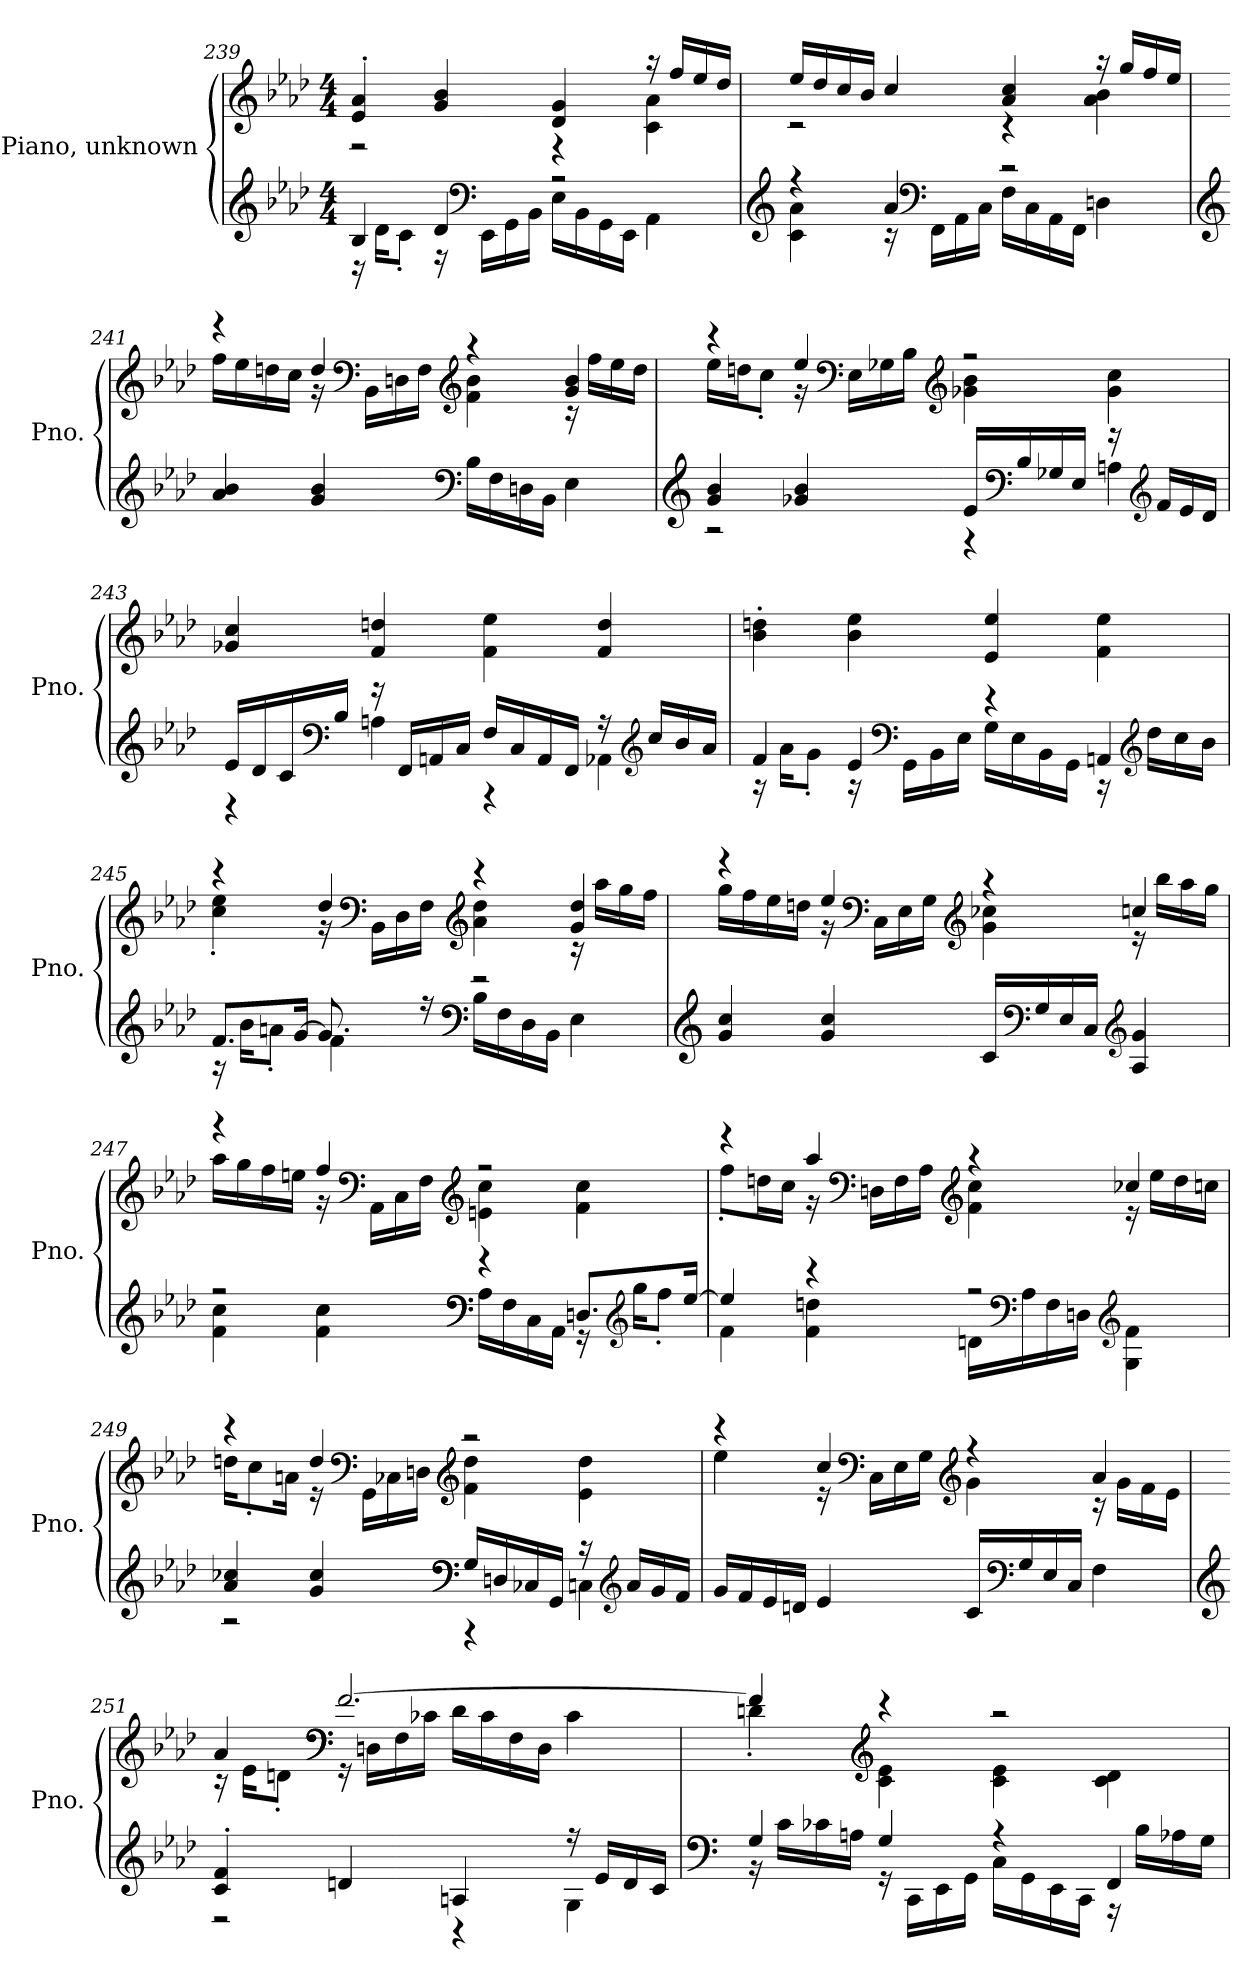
**kern	**kern
*part1	*part1
*staff2	*staff1
*I"Piano, unknown	*
*I'Pno.	*
*clefG2	*clefG2
*k[b-e-a-d-]	*k[b-e-a-d-]
*M4/4	*M4/4
=239	=239
*^	*^
4B-/	16r	4e-/' 4a-/'	2r
.	16d-\KL	.	.
.	8c'\J	.	.
4d-/	16r	4g/ 4b-/	.
*clefF4	*	*	*
.	16EE-\LL	.	.
.	16GG\	.	.
.	16BB-\JJ	.	.
2r	16E-\LL	4d-/ 4g/	4r
.	16BB-\	.	.
.	16GG\	.	.
.	16EE-\JJ	.	.
.	4AA-\	16r	4c\ 4a-\
.	.	16ff/LL	.
.	.	16ee-/	.
.	.	16dd-/JJ	.
!!LO:LB:g=z	!!
=240	=240	=240	=240
*clefG2	*	*	*
4r	4c\ 4a-\	16ee-/LL	2r
.	.	16dd-/	.
.	.	16cc/	.
.	.	16b-/JJ	.
4a-/	16r	4cc/	.
*clefF4	*	*	*
.	16FF\LL	.	.
.	16AA-\	.	.
.	16C\JJ	.	.
2r	16F\LL	4a-/ 4cc/	4r
.	16C\	.	.
.	16AA-\	.	.
.	16FF\JJ	.	.
.	4Dn\	16r	4a-\ 4b-\
.	.	16gg/LL	.
.	.	16ff/	.
.	.	16ee-/JJ	.
*v	*v	*	*
=241	=241	=241
*clefG2	*	*
4a-/ 4b-/	4r	16ff\LL
.	.	16ee-\
.	.	16ddn\
.	.	16cc\JJ
4g/ 4b-/	4dd/	16r
*	*clefF4	*
.	.	16BB-\LL
.	.	16Dn\
.	.	16F\JJ
*clefF4	*clefG2	*
16B-\LL	4r	4f\ 4b-\
16F\	.	.
16Dn\	.	.
16BB-\JJ	.	.
4E-\	4g/ 4b-/	16r
.	.	16ff\LL
.	.	16ee-\
.	.	16dd\JJ
!!LO:LB:g=z	!!
=242	=242	=242
*clefG2	*	*
*^	*	*
4g/ 4b-/	2r	4r	16ee-\LL
.	.	.	16ddn\J
.	.	.	8cc'\J
4g-X/ 4b-/	.	4ee-/	16r
*	*	*clefF4	*
.	.	.	16E-\LL
.	.	.	16G-X\
.	.	.	16B-\JJ
*	*	*clefG2	*
16e-/LL	4r	2r	4g-X\ 4b-\
*clefF4	*	*	*
16B-/	.	.	.
16G-X/	.	.	.
16E-/JJ	.	.	.
16r	4An\	.	4g-\ 4cc\
*clefG2	*	*	*
16f/LL	.	.	.
16e-/	.	.	.
16d-/JJ	.	.	.
*	*	*v	*v
!!LO:LB:g=z
=243	=243	=243
16e-/LL	4r	4g-X/ 4cc/
16d-/	.	.
16c/	.	.
*clefF4	*	*
16B-/JJ	.	.
16r	4An\	4f/ 4ddn/
16FF/LL	.	.
16AAn/	.	.
16C/JJ	.	.
16F/LL	4r	4f\ 4ee-\
16C/	.	.
16AA/	.	.
16FF/JJ	.	.
16r	4AA-X\	4f/ 4dd/
*clefG2	*	*
16cc/LL	.	.
16b-/	.	.
16a-/JJ	.	.
=244	=244	=244
4f/	16r	4b-\' 4ddn\'
.	16a-\KL	.
.	8g'\J	.
4e-/	16r	4b-\ 4ee-\
*clefF4	*	*
.	16GG\LL	.
.	16BB-\	.
.	16E-\JJ	.
4r	16G\LL	4e-/ 4ee-/
.	16E-\	.
.	16BB-\	.
.	16GG\JJ	.
4AAn/	16r	4f\ 4ee-\
*clefG2	*	*
.	16dd-\LL	.
.	16cc\	.
.	16b-\JJ	.
!!LO:LB:g=z
=245	=245	=245
*	*	*^
8.f/L	16r	4r	4cc\' 4ee-\'
.	16b-\KL	.	.
.	8an'\J	.	.
[16g/Jk	.	.	.
8.g/]	4f\	4dd-/	16r
*	*	*clefF4	*
.	.	.	16BB-\LL
.	.	.	16D-\
16r	.	.	16F\JJ
*clefF4	*	*clefG2	*
2r	16B-\LL	4r	4a-\ 4dd-\
.	16F\	.	.
.	16D-\	.	.
.	16BB-\JJ	.	.
.	4E-\	4g/ 4dd-/	16r
.	.	.	16aa-\LL
.	.	.	16gg\
.	.	.	16ff\JJ
*v	*v	*	*
!!LO:LB:g=z	!!
=246	=246	=246
*clefG2	*	*
4g/ 4cc/	4r	16gg\LL
.	.	16ff\
.	.	16ee-\
.	.	16ddn\JJ
4g/ 4cc/	4ee-/	16r
*	*clefF4	*
.	.	16C\LL
.	.	16E-\
.	.	16G\JJ
*	*clefG2	*
16c/LL	4r	4g\ 4cc-X\
*clefF4	*	*
16G/	.	.
16E-/	.	.
16C/JJ	.	.
*clefG2	*	*
4A-/ 4g/	4ccn/	16r
.	.	16bb-\LL
.	.	16aa-\
.	.	16gg\JJ
!!LO:PB:g=z	!!
=247	=247	=247
*^	*	*
2r	4f\ 4cc\	4r	16aa-\LL
.	.	.	16gg\
.	.	.	16ff\
.	.	.	16een\JJ
.	4f\ 4cc\	4ff/	16r
*	*	*clefF4	*
.	.	.	16AA-\LL
.	.	.	16C\
.	.	.	16F\JJ
*clefF4	*	*clefG2	*
4r	16A-\LL	2r	4en\ 4cc\
.	16F\	.	.
.	16C\	.	.
.	16AA-\JJ	.	.
8.Dn/L	16r	.	4f\ 4cc\
*clefG2	*	*	*
.	16gg\KL	.	.
.	8ff'\J	.	.
[16ee-/Jk	.	.	.
!!LO:LB:g=z	!!
=248	=248	=248	=248
4ee-/]	4f\	4r	8ff'\L
.	.	.	16ddn\L
.	.	.	16cc\JJ
4r	4f\ 4ddn\	4aa-/	16r
*	*	*clefF4	*
.	.	.	16Dn\LL
.	.	.	16F\
.	.	.	16A-\JJ
*	*	*clefG2	*
2r	16dn\LL	4r	4f\ 4cc\
*clefF4	*	*	*
.	16A-\	.	.
.	16F\	.	.
.	16Dn\JJ	.	.
*clefG2	*	*	*
.	4G\ 4f\	4cc-X/	16r
.	.	.	16ee-\LL
.	.	.	16dd\
.	.	.	16ccn\JJ
!!LO:LB:g=z	!!
=249	=249	=249	=249
4a-/ 4cc-X/	2r	4r	16ddn\KL
.	.	.	8cc'\
.	.	.	16an\Jk
4g/ 4cc-/	.	4dd/	16r
*	*	*clefF4	*
.	.	.	16GG\LL
.	.	.	16C-X\
.	.	.	16Dn\JJ
*clefF4	*	*clefG2	*
16G/LL	4r	2r	4f\ 4dd\
16Dn/	.	.	.
16C-X/	.	.	.
16GG/JJ	.	.	.
16r	4Cn\	.	4e-\ 4dd\
*clefG2	*	*	*
16a-/LL	.	.	.
16g/	.	.	.
16f/JJ	.	.	.
*v	*v	*	*
!!LO:LB:g=z	!!
=250	=250	=250
16g/LL	4r	4ee-\
16f/	.	.
16e-/	.	.
16dn/JJ	.	.
4e-/	4cc/	16r
*	*clefF4	*
.	.	16C\LL
.	.	16E-\
.	.	16G\JJ
*	*clefG2	*
16c/LL	4r	4g\
*clefF4	*	*
16G/	.	.
16E-/	.	.
16C/JJ	.	.
4F\	4a-/	16r
.	.	16g\LL
.	.	16f\
.	.	16e-\JJ
=251	=251	=251
*clefG2	*	*
*^	*	*
4c/' 4f/'	2r	4a-/	16r
.	.	.	16e-\KL
.	.	.	8dn'\J
*	*	*clefF4	*
4dn/	.	[2.f/	16r
.	.	.	16Dn\LL
.	.	.	16F\
.	.	.	16c-X\JJ
4An/	4r	.	16d\LL
.	.	.	16c-\
.	.	.	16F\
.	.	.	16D\JJ
16r	4G\	.	4c-\
16e-/LL	.	.	.
16d/	.	.	.
16c/JJ	.	.	.
!!LO:LB:g=z	!!
=252	=252	=252	=252
*clefF4	*	*	*
4G/	16r	4f/]	4dn'\
.	16c\LL	.	.
.	16c-X\	.	.
.	16An\JJ	.	.
*	*	*clefG2	*
4G/	16r	4r	4c\ 4e-\
.	16CC\LL	.	.
.	16EE-\	.	.
.	16GG\JJ	.	.
4r	16C\LL	2r	4c\ 4e-\
.	16GG\	.	.
.	16EE-\	.	.
.	16CC\JJ	.	.
4FF/	16r	.	4c\ 4d\
.	16B-\LL	.	.
.	16A-X\	.	.
.	16G\JJ	.	.
*v	*v	*	*
*	*v	*v
=	=
*-	*-
